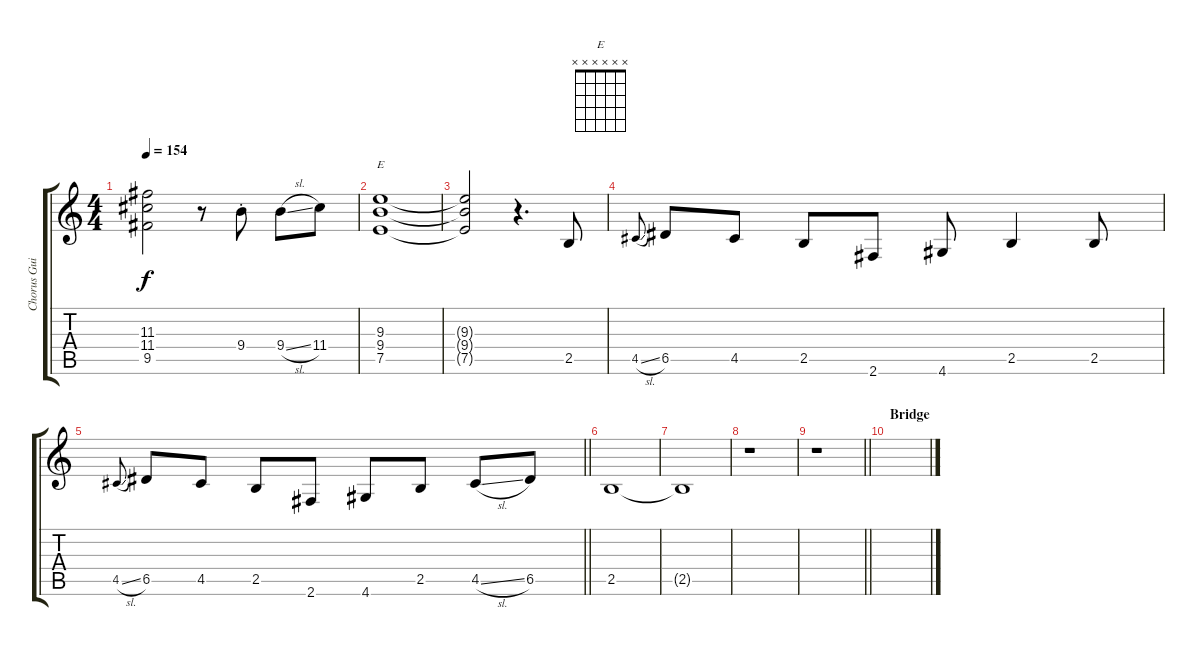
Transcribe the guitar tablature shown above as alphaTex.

\track ("Chorus Guitar" "Chorus Gui") {instrument electricguitarmuted}
\staff {score tabs}
\tuning (E4 B3 G3 D3 A2 E2) {hide}
\chord ("E" x x x x x x)
\ts (4 4)
\tempo 154
\clef g2
\ks c
(11.3{t} 11.4{t} 9.5{t}).2{dy f} r.8 9.4{st}.8 9.4{sl}.8 11.4.8 |
(9.3 9.4 7.5).1{ch "E"} |
(9.3{t} 9.4{t} 7.5{t}).2 r.4{d} 2.5.8 |
4.5{sl}.8{gr onbeat} 6.5.8 4.5.8 2.5.8 2.6.8 4.6.8 2.5.4 2.5.8 |
\barLineRight lightlight
4.5{sl}.8{gr onbeat} 6.5.8 4.5.8 2.5.8 2.6.8 4.6.8 2.5.8 4.5{sl}.8 6.5.8 |
2.5.1 |
2.5{t}.1 |
r.1 |
\barLineRight lightlight
r.1 |
\section ("" "Bridge")
